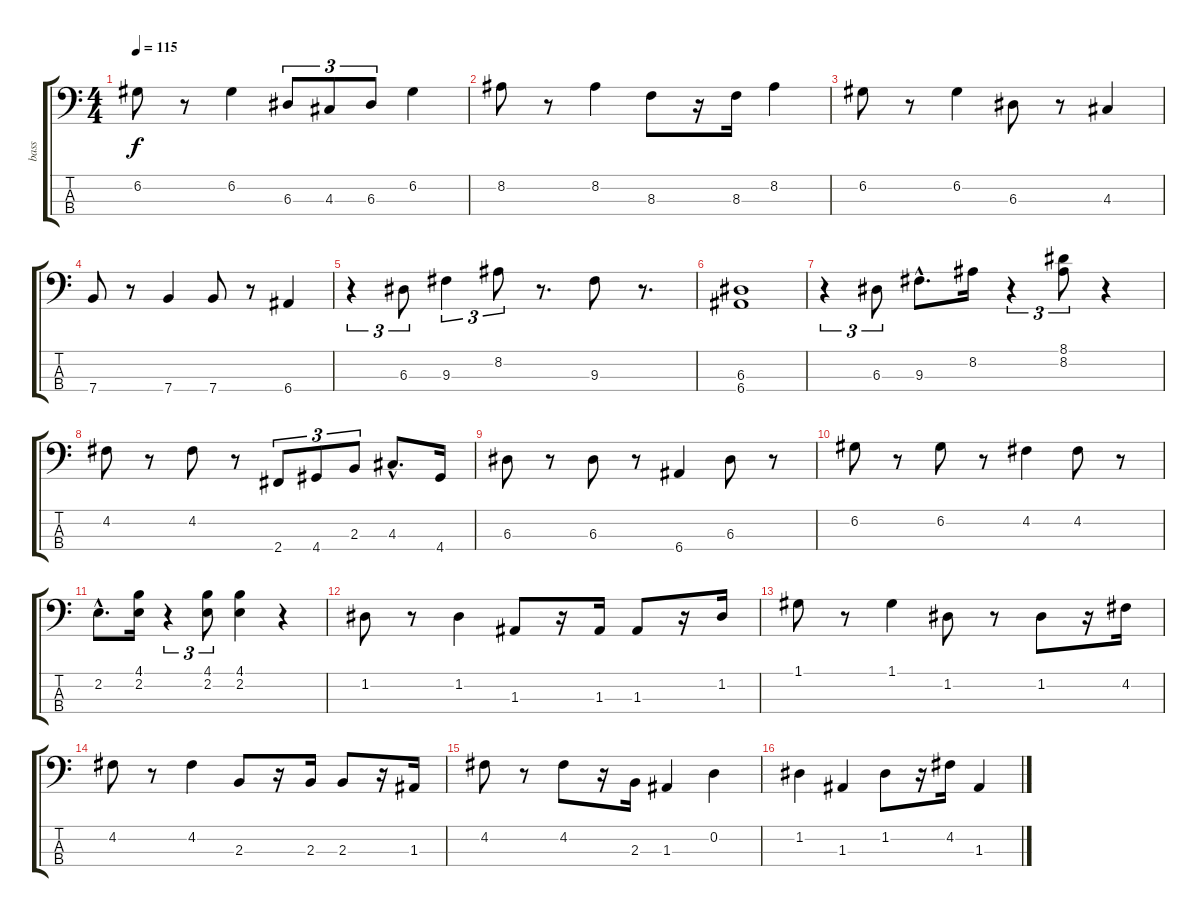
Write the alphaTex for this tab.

\track ("bass" "bass") {instrument electricbassfinger}
\staff {score tabs}
\tuning (G2 D2 A1 E1) {hide}
\ts (4 4)
\tempo 115
\clef f4
\ks c
6.2.8{dy f} r.8 6.2.4 6.3.8{tu (3 2)} 4.3.8{tu (3 2)} 6.3.8{tu (3 2)} 6.2.4 |
8.2.8 r.8 8.2.4 8.3.8 r.16 8.3.16 8.2.4 |
6.2.8 r.8 6.2.4 6.3.8 r.8 4.3.4 |
7.4.8 r.8 7.4.4 7.4.8 r.8 6.4.4 |
r.4{tu (3 2)} 6.3.8{tu (3 2)} 9.3.4{tu (3 2)} 8.2.8{tu (3 2)} r.8{d} 9.3.8 r.8{d} |
(6.3 6.4).1 |
r.4{tu (3 2)} 6.3.8{tu (3 2)} 9.3{hac}.8{d} 8.2.16 r.4{tu (3 2)} (8.1 8.2).8{tu (3 2)} r.4 |
4.2.8 r.8 4.2.8 r.8 2.4.8{tu (3 2)} 4.4.8{tu (3 2)} 2.3.8{tu (3 2)} 4.3{hac}.8{d} 4.4.16 |
6.3.8 r.8 6.3.8 r.8 6.4.4 6.3.8 r.8 |
6.2.8 r.8 6.2.8 r.8 4.2.4 4.2.8 r.8 |
2.2{hac}.8{d} (4.1 2.2).16 r.4{tu (3 2)} (4.1 2.2).8{tu (3 2)} (4.1 2.2).4 r.4 |
1.2.8 r.8 1.2.4 1.3.8 r.16 1.3.16 1.3.8 r.16 1.2.16 |
1.1.8 r.8 1.1.4 1.2.8 r.8 1.2.8 r.16 4.2.16 |
4.2.8 r.8 4.2.4 2.3.8 r.16 2.3.16 2.3.8 r.16 1.3.16 |
4.2.8 r.8 4.2.8 r.16 2.3.16 1.3.4 0.2.4 |
1.2.4 1.3.4 1.2.8 r.16 4.2.16 1.3.4
